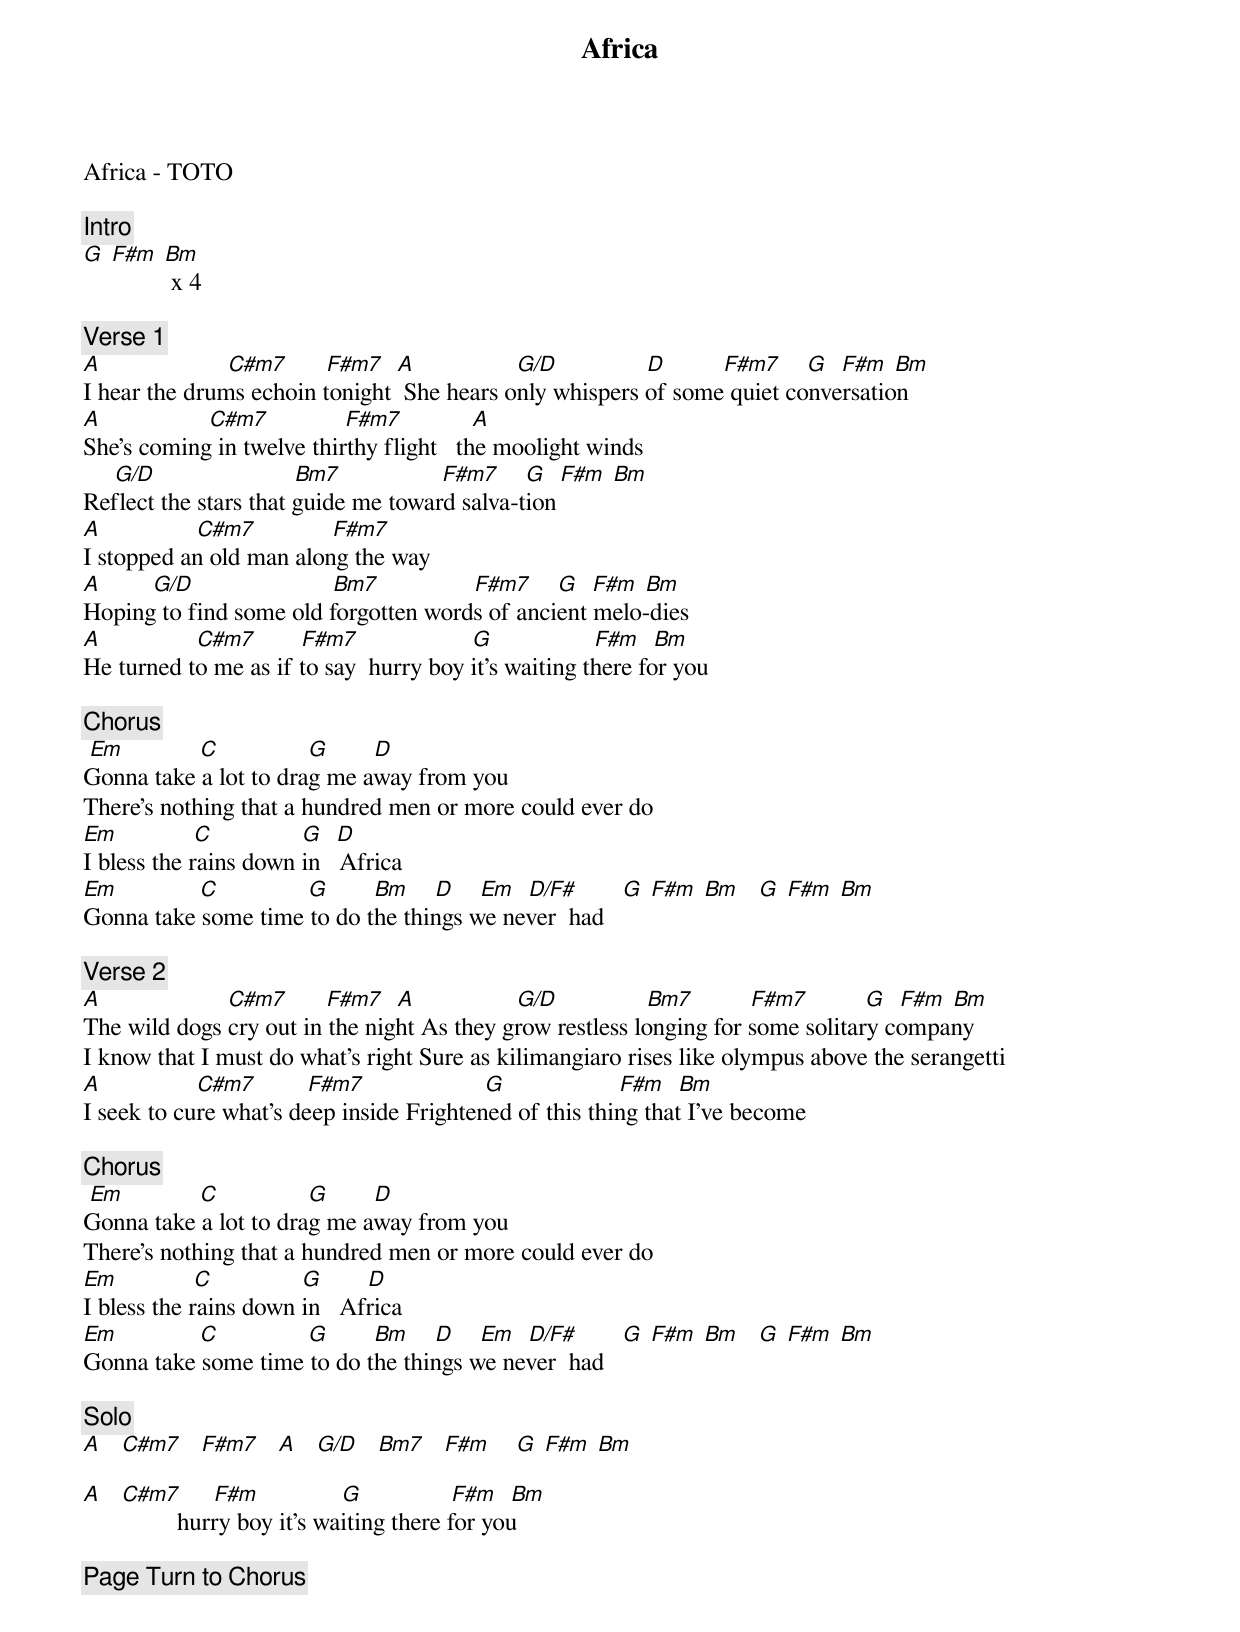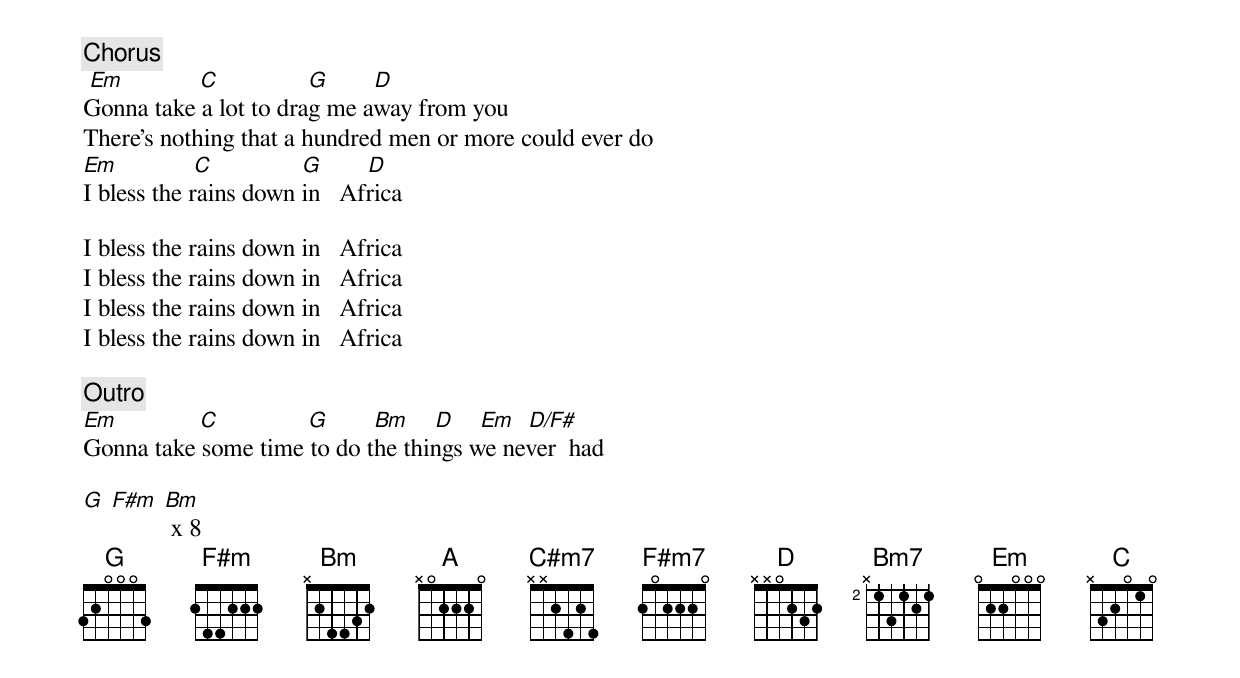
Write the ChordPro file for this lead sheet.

{title: Africa}
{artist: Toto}
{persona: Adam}
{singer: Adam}
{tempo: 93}
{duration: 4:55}
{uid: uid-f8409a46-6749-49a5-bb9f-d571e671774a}
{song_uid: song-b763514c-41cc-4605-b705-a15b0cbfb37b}



Africa - TOTO

{comment: Intro}
[G] [F#m] [Bm] x 4

{comment: Verse 1}
[A]                   	[C#m7]     	[F#m7] 	[A]               	[G/D]             	[D]         [F#m7]   	[G]  [F#m] [Bm]
I hear the drums echoin tonight 	She hears only whispers of some quiet conversation
[A]                	[C#m7]           	[F#m7]          	[A]
She's coming in twelve thirthy flight   the moolight winds
     [G/D]                      [Bm7]              		[F#m7]   	[G]  [F#m] [Bm]
Reflect the stars that guide me toward salva-tion
[A]              	[C#m7]            [F#m7]
I stopped an old man along the way
[A]     			[G/D]                      [Bm7]              	[F#m7]   	[G]  [F#m] [Bm]
Hoping to find some old forgotten words of ancient melo-dies
[A]              	[C#m7]       [F#m7] 	                [G]                [F#m] 	[Bm]
He turned to me as if to say  hurry boy it's waiting there for you

{comment: Chorus}
 [Em]           	[C]             	[G]     		[D]
Gonna take a lot to drag me away from you
There's nothing that a hundred men or more could ever do
[Em]           	[C]             	[G]  [D]
I bless the rains down in   Africa
[Em]           		[C]             	[G]     		[Bm]    [D]    [Em]  [D/F#]       [G] [F#m] [Bm]   [G] [F#m] [Bm]
Gonna take some time to do the things we never  had

{comment: Verse 2}
[A]                   	[C#m7]     	[F#m7] 	[A]               	[G/D]             	[Bm7]         [F#m7]         [G]  [F#m] [Bm]
The wild dogs cry out in the night	As they grow restless longing for some solitary company
I know that I must do what's right Sure as kilimangiaro rises like olympus above the serangetti
[A]              	[C#m7]       	[F#m7] 	                	[G]                		[F#m] 	[Bm]
I seek to cure what's deep inside Frightened of this thing that I've become

{comment: Chorus}
 [Em]           	[C]             	[G]     		[D]
Gonna take a lot to drag me away from you
There's nothing that a hundred men or more could ever do
[Em]           	[C]             	[G]     		[D]
I bless the rains down in   Africa
[Em]           		[C]             	[G]     		[Bm]    [D]    [Em]  [D/F#]       [G] [F#m] [Bm]   [G] [F#m] [Bm]
Gonna take some time to do the things we never  had

{comment: Solo}
[A]   [C#m7]   [F#m7]   [A]   [G/D]   [Bm7]   [F#m]    [G] [F#m] [Bm]

[A]   [C#m7]     [F#m]             [G]              [F#m]		[Bm]
               hurry boy it's waiting there for you

{comment: Page Turn to Chorus}


{comment: Chorus}
 [Em]           	[C]             	[G]     		[D]
Gonna take a lot to drag me away from you
There's nothing that a hundred men or more could ever do
[Em]           	[C]             	[G]     		[D]
I bless the rains down in   Africa

I bless the rains down in   Africa
I bless the rains down in   Africa
I bless the rains down in   Africa
I bless the rains down in   Africa

{comment: Outro}
[Em]           		[C]             	[G]     		[Bm]    [D]    [Em]  [D/F#]
Gonna take some time to do the things we never  had

[G] [F#m]	[Bm] x 8
